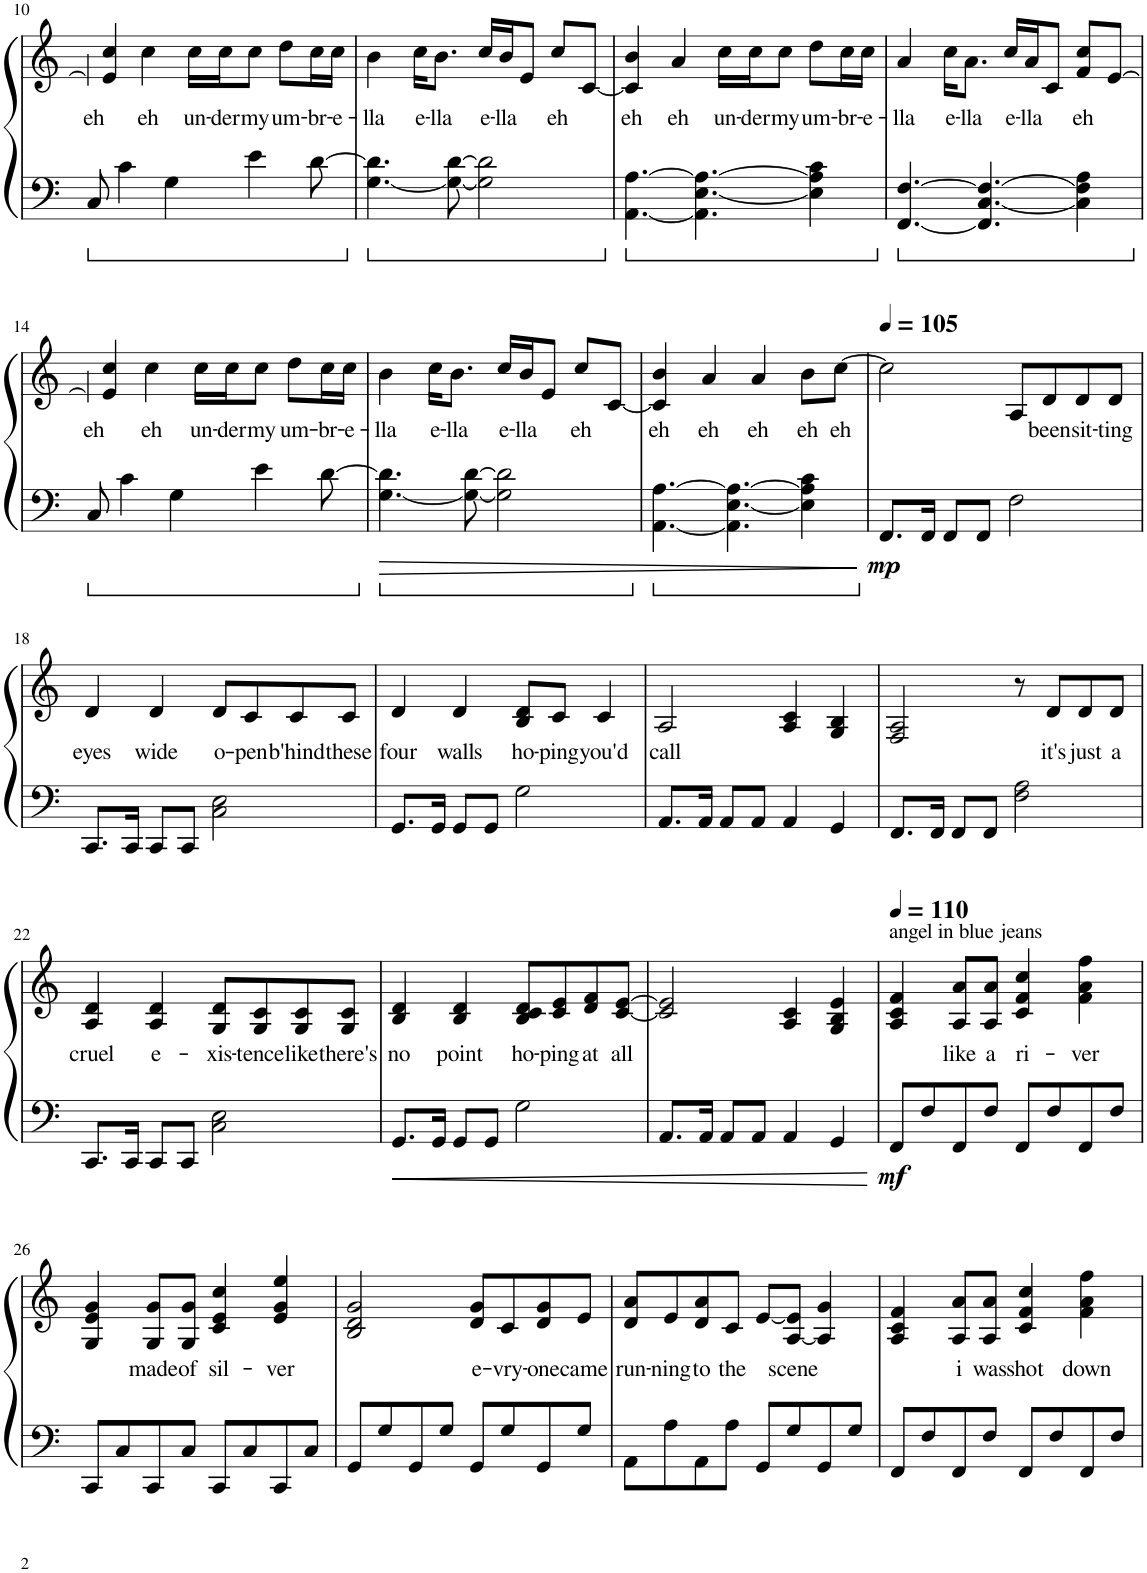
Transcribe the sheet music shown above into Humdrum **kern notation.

**kern	**kern	**text	**dynam
*part1	*part1	*part1	*part1
*staff2	*staff1	*staff1	*staff1/2
*I"Piano	*	*	*
*I'Pno.	*	*	*
!!LO:PB:g=z
*clefF4	*clefG2	*	*
*k[]	*k[]	*	*
*M4/4	*M4/4	*	*
=10	=10	=10	=10
!	!	!LO:LY:b	!
*	*^	*	*
8C/	4e/] 4cc/	8cc\	eh	.
4c\	.	4ryy	.	.
!	!	!	!LO:LY:b	!
.	4cc\	.	eh	.
4G\	.	8ryy	.	.
!	!	!	!LO:LY:b	!
.	16cc\LL	8ryy	un-	.
!	!	!	!LO:LY:b	!
.	16cc\J	.	-der	.
!	!	!	!LO:LY:b	!
4e\	8cc\J	8ryy	my	.
!	!	!	!LO:LY:b	!
.	8dd\L	8ryy	um-	.
!	!	!	!LO:LY:b	!
[8d\	16cc\L	8ryy	-br-	.
!	!	!	!LO:LY:b	!
.	16cc\JJ	.	-e-	.
*	*v	*v	*	*
=11	=11	=11	=11
!	!	!LO:LY:b	!
[4.G\ 4.d\]	4b\	-lla	.
!	!	!LO:LY:b	!
.	16cc\KL	e-	.
!	!	!LO:LY:b	!
.	8.b\J	-lla	.
8G\_ [8d\	.	.	.
!	!	!LO:LY:b	!
2G\] 2d\]	16cc/LL	e-	.
!	!	!LO:LY:b	!
.	16b/J	-lla	.
.	8e/J	.	.
!	!	!LO:LY:b	!
.	8cc/L	eh	.
.	[8c/J	.	.
=12	=12	=12	=12
!	!	!LO:LY:b	!
[4.AA\ [4.A\	4c/] 4b/	eh	.
!	!	!LO:LY:b	!
.	4a/	eh	.
4.AA\] [4.E\ 4.A\_	.	.	.
!	!	!LO:LY:b	!
.	16cc\LL	un-	.
!	!	!LO:LY:b	!
.	16cc\J	-der	.
!	!	!LO:LY:b	!
.	8cc\J	my	.
!	!	!LO:LY:b	!
4E\] 4A\] 4c\	8dd\L	um-	.
!	!	!LO:LY:b	!
.	16cc\L	-br-	.
!	!	!LO:LY:b	!
.	16cc\JJ	-e-	.
=13	=13	=13	=13
!	!	!LO:LY:b	!
[4.FF/ [4.F/	4a/	-lla	.
!	!	!LO:LY:b	!
.	16cc\KL	e-	.
!	!	!LO:LY:b	!
.	8.a\J	-lla	.
4.FF/] [4.C/ 4.F/_	.	.	.
!	!	!LO:LY:b	!
.	16cc/LL	e-	.
!	!	!LO:LY:b	!
.	16a/J	-lla	.
.	8c/J	.	.
!	!	!LO:LY:b	!
4C\] 4F\] 4A\	8f/ 8cc/L	eh	.
.	[8e/J	.	.
!!LO:LB:g=z
=14	=14	=14	=14
!	!	!LO:LY:b	!
*	*^	*	*
8C/	4e/] 4cc/	8cc\	eh	.
4c\	.	4ryy	.	.
!	!	!	!LO:LY:b	!
.	4cc\	.	eh	.
4G\	.	8ryy	.	.
!	!	!	!LO:LY:b	!
.	16cc\LL	8ryy	un-	.
!	!	!	!LO:LY:b	!
.	16cc\J	.	-der	.
!	!	!	!LO:LY:b	!
4e\	8cc\J	8ryy	my	.
!	!	!	!LO:LY:b	!
.	8dd\L	8ryy	um-	.
!	!	!	!LO:LY:b	!
[8d\	16cc\L	8ryy	-br-	.
!	!	!	!LO:LY:b	!
.	16cc\JJ	.	-e-	.
*	*v	*v	*	*
=15	=15	=15	=15
!	!	!LO:LY:b	!
[4.G\ 4.d\]	4b\	-lla	.
!	!	!LO:LY:b	!
.	16cc\KL	e-	.
!	!	!LO:LY:b	!
.	8.b\J	-lla	.
8G\_ [8d\	.	.	.
!	!	!LO:LY:b	!
2G\] 2d\]	16cc/LL	e-	.
!	!	!LO:LY:b	!
.	16b/J	-lla	.
.	8e/J	.	.
!	!	!LO:LY:b	!
.	8cc/L	eh	.
.	[8c/J	.	.
=16	=16	=16	=16
!	!	!LO:LY:b	!
[4.AA\ [4.A\	4c/] 4b/	eh	.
!	!	!LO:LY:b	!
.	4a/	eh	.
4.AA\] [4.E\ 4.A\_	.	.	.
!	!	!LO:LY:b	!
.	4a/	eh	.
!	!	!LO:LY:b	!
4E\] 4A\] 4c\	8b\L	eh	.
!	!	!LO:LY:b	!
.	[8cc\J	eh	.
=17	=17	=17	=17
*	*MM105	*	*
!	!	!	!LO:DY:b=2
8.FF/L	2cc\]	.	mp
16FF/Jk	.	.	.
8FF/L	.	.	.
8FF/J	.	.	.
2F\	8A/L	.	.
!	!	!LO:LY:b	!
.	8d/	been	.
!	!	!LO:LY:b	!
.	8d/	sit-	.
!	!	!LO:LY:b	!
.	8d/J	-ting	.
!!LO:LB:g=z
=18	=18	=18	=18
!	!	!LO:LY:b	!
8.CC/L	4d/	eyes	.
16CC/Jk	.	.	.
!	!	!LO:LY:b	!
8CC/L	4d/	wide	.
8CC/J	.	.	.
!	!	!LO:LY:b	!
2C\ 2E\	8d/L	o-	.
!	!	!LO:LY:b	!
.	8c/	-pen	.
!	!	!LO:LY:b	!
.	8c/	b'hind	.
!	!	!LO:LY:b	!
.	8c/J	these	.
=19	=19	=19	=19
!	!	!LO:LY:b	!
8.GG/L	4d/	four	.
16GG/Jk	.	.	.
!	!	!LO:LY:b	!
8GG/L	4d/	walls	.
8GG/J	.	.	.
!	!	!LO:LY:b	!
2G\	8B/ 8d/L	ho-	.
!	!	!LO:LY:b	!
.	8c/J	-ping	.
!	!	!LO:LY:b	!
.	4c/	you'd	.
=20	=20	=20	=20
!	!	!LO:LY:b	!
8.AA/L	2A/	call	.
16AA/Jk	.	.	.
8AA/L	.	.	.
8AA/J	.	.	.
4AA/	4A/ 4c/	.	.
4GG/	4G/ 4B/	.	.
=21	=21	=21	=21
8.FF/L	2F/ 2A/	.	.
16FF/Jk	.	.	.
8FF/L	.	.	.
8FF/J	.	.	.
2F\ 2A\	8r	.	.
!	!	!LO:LY:b	!
.	8d/L	it's	.
!	!	!LO:LY:b	!
.	8d/	just	.
!	!	!LO:LY:b	!
.	8d/J	a	.
!!LO:LB:g=z
=22	=22	=22	=22
!	!	!LO:LY:b	!
8.CC/L	4A/ 4d/	cruel	.
16CC/Jk	.	.	.
!	!	!LO:LY:b	!
8CC/L	4A/ 4d/	e-	.
8CC/J	.	.	.
!	!	!LO:LY:b	!
2C\ 2E\	8G/ 8d/L	-xis-	.
!	!	!LO:LY:b	!
.	8G/ 8c/	-tence	.
!	!	!LO:LY:b	!
.	8G/ 8c/	like	.
!	!	!LO:LY:b	!
.	8G/ 8c/J	there's	.
=23	=23	=23	=23
!	!	!LO:LY:b	!
8.GG/L	4B/ 4d/	no	.
16GG/Jk	.	.	.
!	!	!LO:LY:b	!
8GG/L	4B/ 4d/	point	.
8GG/J	.	.	.
!	!	!LO:LY:b	!
2G\	8B/ 8c/ 8d/L	ho-	.
!	!	!LO:LY:b	!
.	8c/ 8e/	-ping	.
!	!	!LO:LY:b	!
.	8d/ 8f/	at	.
!	!	!LO:LY:b	!
.	[8c/ [8e/J	all	.
=24	=24	=24	=24
8.AA/L	2c/] 2e/]	.	.
16AA/Jk	.	.	.
8AA/L	.	.	.
8AA/J	.	.	.
4AA/	4A/ 4c/	.	.
4GG/	4G/ 4B/ 4e/	.	.
=25	=25	=25	=25
*	*MM110	*	*
!	!LO:TX:a:t=angel in blue jeans	!	!
!	!	!	!LO:DY:b=2
8FF/L	4A/ 4c/ 4f/	.	mf
8F/	.	.	.
!	!	!LO:LY:b	!
8FF/	8A/ 8a/L	like	.
!	!	!LO:LY:b	!
8F/J	8A/ 8a/J	a	.
!	!	!LO:LY:b	!
8FF/L	4c/ 4f/ 4cc/	ri-	.
8F/	.	.	.
!	!	!LO:LY:b	!
8FF/	4f\ 4a\ 4ff\	-ver	.
8F/J	.	.	.
!!LO:LB:g=z
=26	=26	=26	=26
8CC/L	4G/ 4e/ 4g/	.	.
8C/	.	.	.
!	!	!LO:LY:b	!
8CC/	8G/ 8g/L	made	.
!	!	!LO:LY:b	!
8C/J	8G/ 8g/J	of	.
!	!	!LO:LY:b	!
8CC/L	4c/ 4e/ 4cc/	sil-	.
8C/	.	.	.
!	!	!LO:LY:b	!
8CC/	4e/ 4g/ 4ee/	-ver	.
8C/J	.	.	.
=27	=27	=27	=27
8GG/L	2B/ 2d/ 2g/	.	.
8G/	.	.	.
8GG/	.	.	.
8G/J	.	.	.
!	!	!LO:LY:b	!
8GG/L	8d/ 8g/L	e-	.
!	!	!LO:LY:b	!
8G/	8c/	-vry-	.
!	!	!LO:LY:b	!
8GG/	8d/ 8g/	-one	.
!	!	!LO:LY:b	!
8G/J	8e/J	came	.
=28	=28	=28	=28
!	!	!LO:LY:b	!
8AA\L	8d/ 8a/L	run-	.
!	!	!LO:LY:b	!
8A\	8e/	-ning	.
!	!	!LO:LY:b	!
8AA\	8d/ 8a/	to	.
!	!	!LO:LY:b	!
8A\J	8c/J	the	.
8GG/L	[8e/L	.	.
!	!	!LO:LY:b	!
8G/	[8A/ 8e/]J	scene	.
8GG/	4A/] 4g/	.	.
8G/J	.	.	.
=29	=29	=29	=29
8FF/L	4A/ 4c/ 4f/	.	.
8F/	.	.	.
!	!	!LO:LY:b	!
8FF/	8A/ 8a/L	i	.
!	!	!LO:LY:b	!
8F/J	8A/ 8a/J	was	.
!	!	!LO:LY:b	!
8FF/L	4c/ 4f/ 4cc/	shot	.
8F/	.	.	.
!	!	!LO:LY:b	!
8FF/	4f\ 4a\ 4ff\	down	.
8F/J	.	.	.
=	=	=	=
*-	*-	*-	*-
